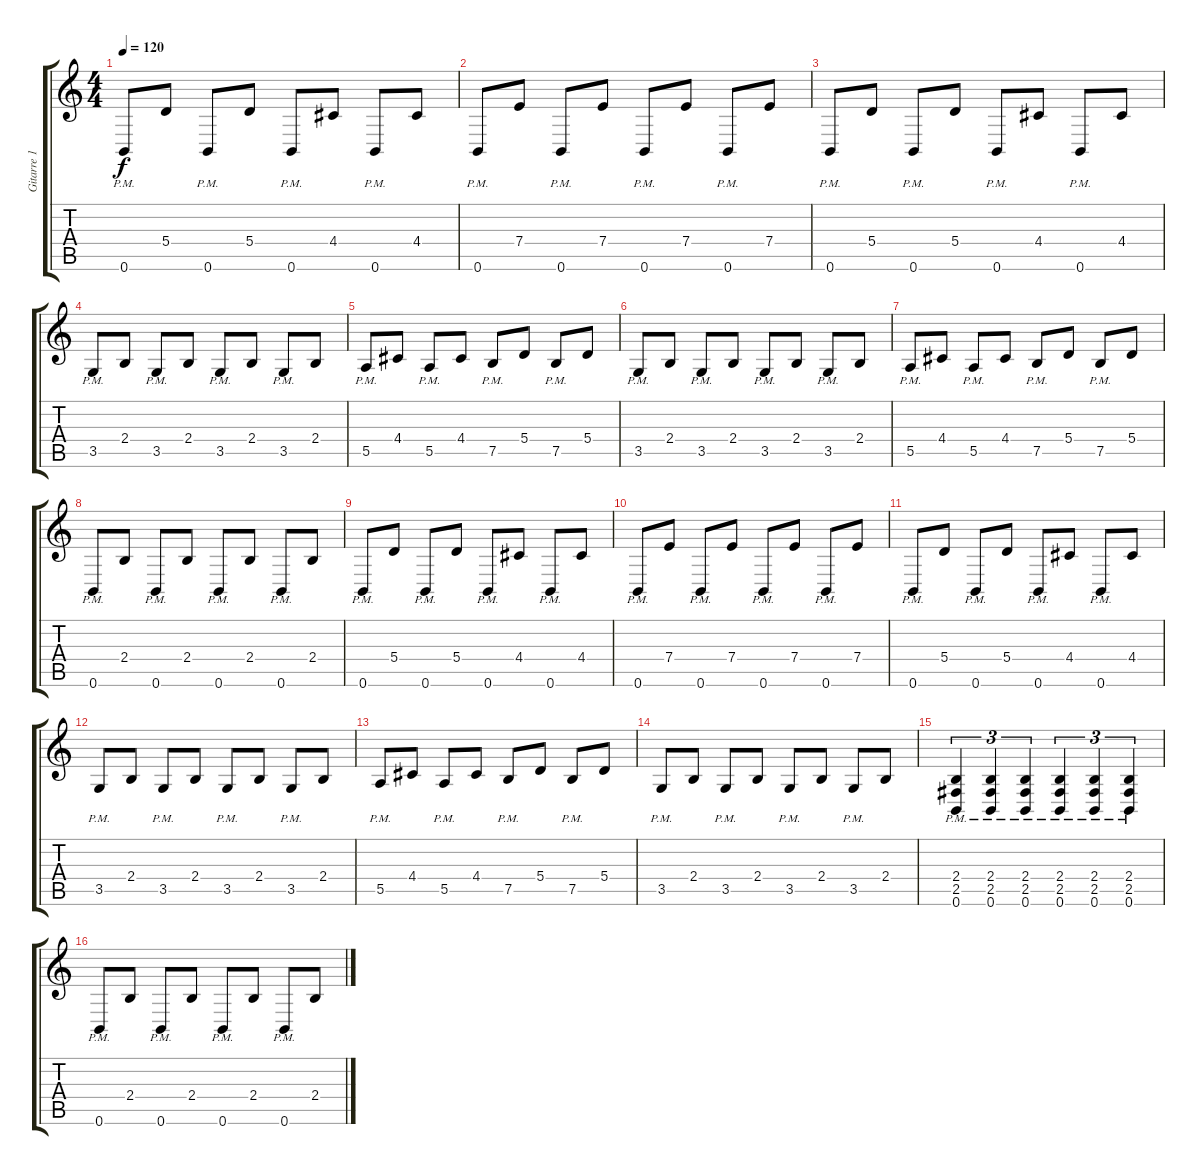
\track ("Gitarre 1" "Gitarre 1") {instrument distortionguitar}
\staff {score tabs}
\tuning (B3 Gb3 D3 A2 E2 B1) {hide}
\ts (4 4)
\tempo 120
\clef g2
\ks c
0.6{pm}.8{dy f} 5.4.8 0.6{pm}.8 5.4.8 0.6{pm}.8 4.4.8 0.6{pm}.8 4.4.8 |
0.6{pm}.8 7.4.8 0.6{pm}.8 7.4.8 0.6{pm}.8 7.4.8 0.6{pm}.8 7.4.8 |
0.6{pm}.8 5.4.8 0.6{pm}.8 5.4.8 0.6{pm}.8 4.4.8 0.6{pm}.8 4.4.8 |
3.5{pm}.8 2.4.8 3.5{pm}.8 2.4.8 3.5{pm}.8 2.4.8 3.5{pm}.8 2.4.8 |
5.5{pm}.8 4.4.8 5.5{pm}.8 4.4.8 7.5{pm}.8 5.4.8 7.5{pm}.8 5.4.8 |
3.5{pm}.8 2.4.8 3.5{pm}.8 2.4.8 3.5{pm}.8 2.4.8 3.5{pm}.8 2.4.8 |
5.5{pm}.8 4.4.8 5.5{pm}.8 4.4.8 7.5{pm}.8 5.4.8 7.5{pm}.8 5.4.8 |
0.6{pm}.8 2.4.8 0.6{pm}.8 2.4.8 0.6{pm}.8 2.4.8 0.6{pm}.8 2.4.8 |
0.6{pm}.8 5.4.8 0.6{pm}.8 5.4.8 0.6{pm}.8 4.4.8 0.6{pm}.8 4.4.8 |
0.6{pm}.8 7.4.8 0.6{pm}.8 7.4.8 0.6{pm}.8 7.4.8 0.6{pm}.8 7.4.8 |
0.6{pm}.8 5.4.8 0.6{pm}.8 5.4.8 0.6{pm}.8 4.4.8 0.6{pm}.8 4.4.8 |
3.5{pm}.8 2.4.8 3.5{pm}.8 2.4.8 3.5{pm}.8 2.4.8 3.5{pm}.8 2.4.8 |
5.5{pm}.8 4.4.8 5.5{pm}.8 4.4.8 7.5{pm}.8 5.4.8 7.5{pm}.8 5.4.8 |
3.5{pm}.8 2.4.8 3.5{pm}.8 2.4.8 3.5{pm}.8 2.4.8 3.5{pm}.8 2.4.8 |
(2.4{pm} 2.5{pm} 0.6{pm}).4{tu (3 2)} (2.4{pm} 2.5{pm} 0.6{pm}).4{tu (3 2)} (2.4{pm} 2.5{pm} 0.6{pm}).4{tu (3 2)} (2.4{pm} 2.5{pm} 0.6{pm}).4{tu (3 2)} (2.4{pm} 2.5{pm} 0.6{pm}).4{tu (3 2)} (2.4{pm} 2.5{pm} 0.6{pm}).4{tu (3 2)} |
0.6{pm}.8 2.4.8 0.6{pm}.8 2.4.8 0.6{pm}.8 2.4.8 0.6{pm}.8 2.4.8
